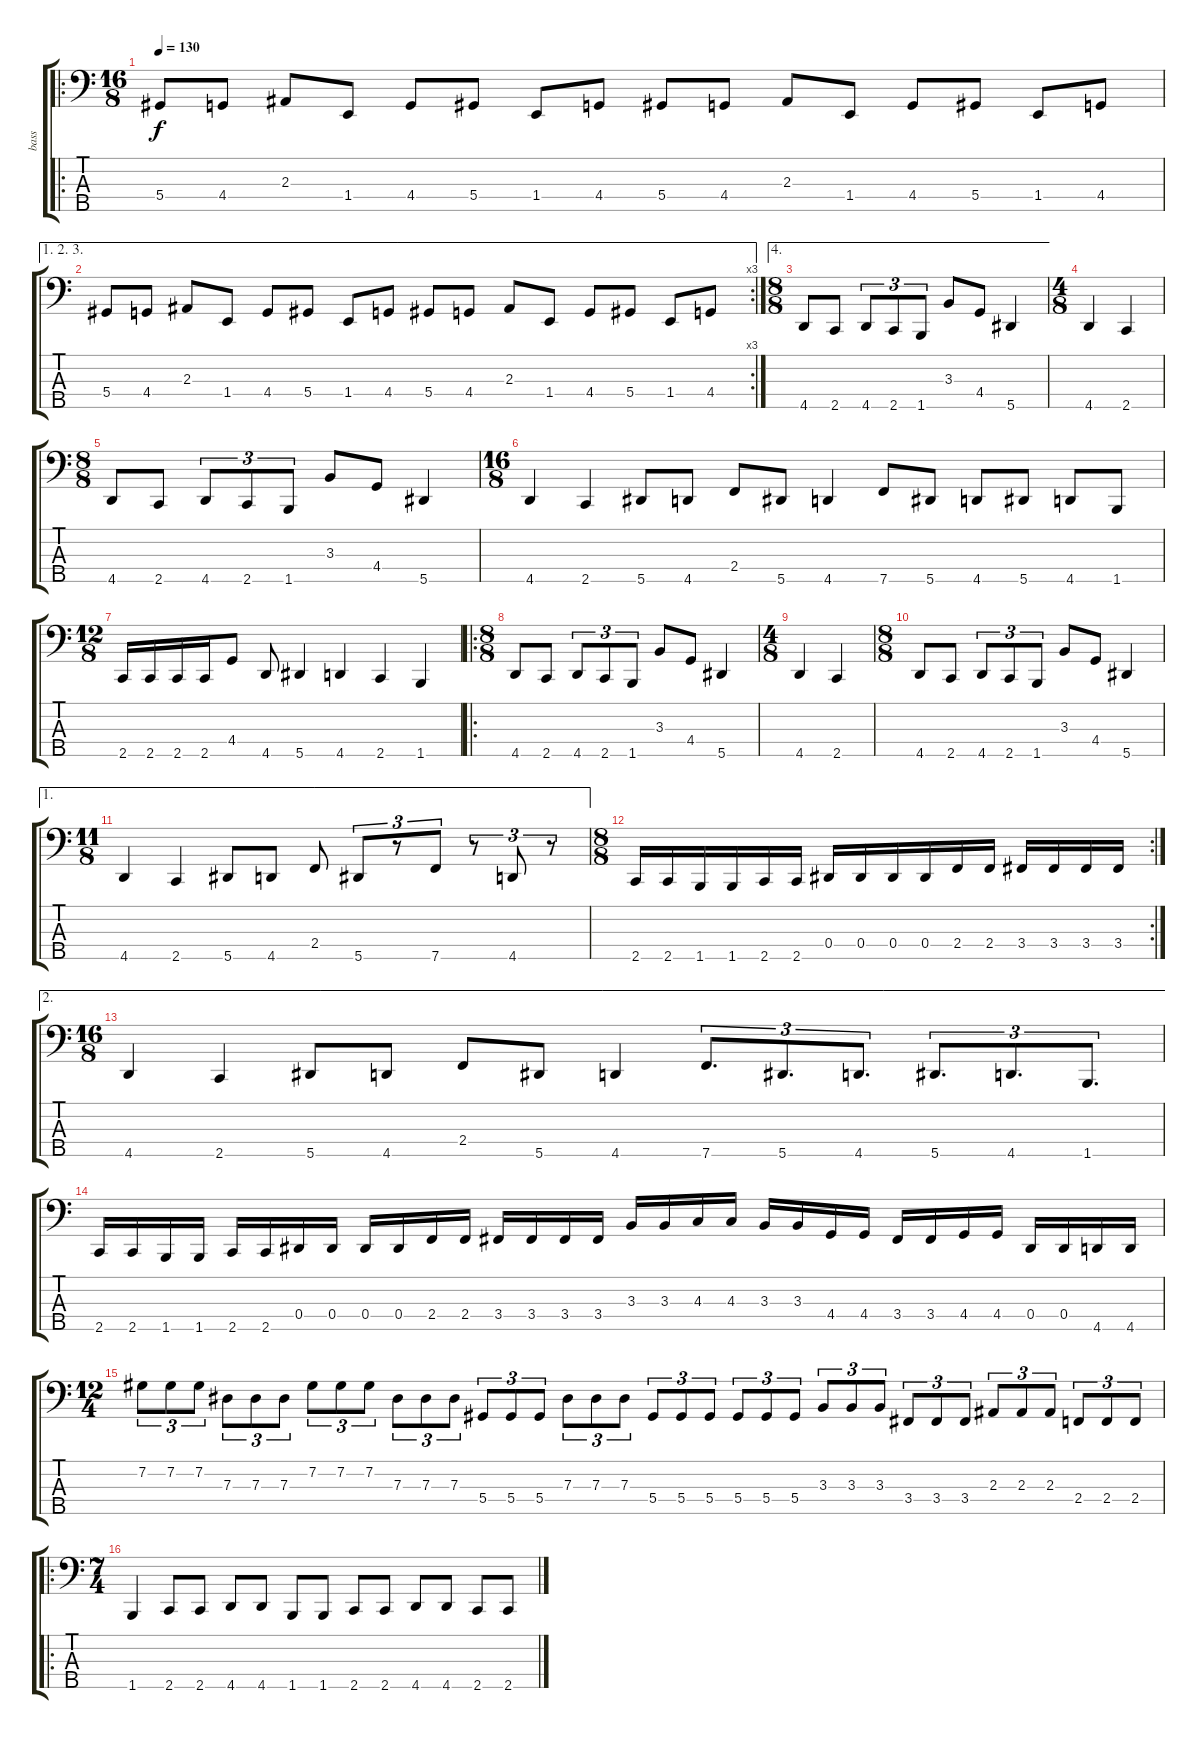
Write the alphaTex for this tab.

\track ("bass" "bass") {instrument electricbassfinger}
\staff {score tabs}
\tuning (Gb2 Db2 Ab1 Eb1 Bb0) {hide}
\ro
\ts (16 8)
\tempo 130
\clef f4
\ks c
5.4.8{dy f} 4.4.8 2.3.8 1.4.8 4.4.8 5.4.8 1.4.8 4.4.8 5.4.8 4.4.8 2.3.8 1.4.8 4.4.8 5.4.8 1.4.8 4.4.8 |
\ae (1 2 3)
\rc 3
5.4.8 4.4.8 2.3.8 1.4.8 4.4.8 5.4.8 1.4.8 4.4.8 5.4.8 4.4.8 2.3.8 1.4.8 4.4.8 5.4.8 1.4.8 4.4.8 |
\ae 4
\ts (8 8)
4.5.8 2.5.8 4.5.8{tu (3 2)} 2.5.8{tu (3 2)} 1.5.8{tu (3 2)} 3.3.8 4.4.8 5.5.4 |
\ts (4 8)
4.5.4 2.5.4 |
\ts (8 8)
4.5.8 2.5.8 4.5.8{tu (3 2)} 2.5.8{tu (3 2)} 1.5.8{tu (3 2)} 3.3.8 4.4.8 5.5.4 |
\ts (16 8)
4.5.4 2.5.4 5.5.8 4.5.8 2.4.8 5.5.8 4.5.4 7.5.8 5.5.8 4.5.8 5.5.8 4.5.8 1.5.8 |
\ts (12 8)
2.5.16 2.5.16 2.5.16 2.5.16 4.4.8 4.5.8 5.5.4 4.5.4 2.5.4 1.5.4 |
\ro
\ts (8 8)
4.5.8 2.5.8 4.5.8{tu (3 2)} 2.5.8{tu (3 2)} 1.5.8{tu (3 2)} 3.3.8 4.4.8 5.5.4 |
\ts (4 8)
4.5.4 2.5.4 |
\ts (8 8)
4.5.8 2.5.8 4.5.8{tu (3 2)} 2.5.8{tu (3 2)} 1.5.8{tu (3 2)} 3.3.8 4.4.8 5.5.4 |
\ae 1
\ts (11 8)
4.5.4 2.5.4 5.5.8 4.5.8 2.4.8 5.5.8{tu (3 2)} r.8{tu (3 2)} 7.5.8{tu (3 2)} r.8{tu (3 2)} 4.5.8{tu (3 2)} r.8{tu (3 2)} |
\rc 2
\ts (8 8)
2.5.16 2.5.16 1.5.16 1.5.16 2.5.16 2.5.16 0.4.16 0.4.16 0.4.16 0.4.16 2.4.16 2.4.16 3.4.16 3.4.16 3.4.16 3.4.16 |
\ae 2
\ts (16 8)
4.5.4 2.5.4 5.5.8 4.5.8 2.4.8 5.5.8 4.5.4 7.5.8{d tu (3 2)} 5.5.8{d tu (3 2)} 4.5.8{d tu (3 2)} 5.5.8{d tu (3 2)} 4.5.8{d tu (3 2)} 1.5.8{d tu (3 2)} |
2.5.16 2.5.16 1.5.16 1.5.16 2.5.16 2.5.16 0.4.16 0.4.16 0.4.16 0.4.16 2.4.16 2.4.16 3.4.16 3.4.16 3.4.16 3.4.16 3.3.16 3.3.16 4.3.16 4.3.16 3.3.16 3.3.16 4.4.16 4.4.16 3.4.16 3.4.16 4.4.16 4.4.16 0.4.16 0.4.16 4.5.16 4.5.16 |
\ts (12 4)
7.2.8{tu (3 2)} 7.2.8{tu (3 2)} 7.2.8{tu (3 2)} 7.3.8{tu (3 2)} 7.3.8{tu (3 2)} 7.3.8{tu (3 2)} 7.2.8{tu (3 2)} 7.2.8{tu (3 2)} 7.2.8{tu (3 2)} 7.3.8{tu (3 2)} 7.3.8{tu (3 2)} 7.3.8{tu (3 2)} 5.4.8{tu (3 2)} 5.4.8{tu (3 2)} 5.4.8{tu (3 2)} 7.3.8{tu (3 2)} 7.3.8{tu (3 2)} 7.3.8{tu (3 2)} 5.4.8{tu (3 2)} 5.4.8{tu (3 2)} 5.4.8{tu (3 2)} 5.4.8{tu (3 2)} 5.4.8{tu (3 2)} 5.4.8{tu (3 2)} 3.3.8{tu (3 2)} 3.3.8{tu (3 2)} 3.3.8{tu (3 2)} 3.4.8{tu (3 2)} 3.4.8{tu (3 2)} 3.4.8{tu (3 2)} 2.3.8{tu (3 2)} 2.3.8{tu (3 2)} 2.3.8{tu (3 2)} 2.4.8{tu (3 2)} 2.4.8{tu (3 2)} 2.4.8{tu (3 2)} |
\ro
\ts (7 4)
1.5.4 2.5.8 2.5.8 4.5.8 4.5.8 1.5.8 1.5.8 2.5.8 2.5.8 4.5.8 4.5.8 2.5.8 2.5.8
